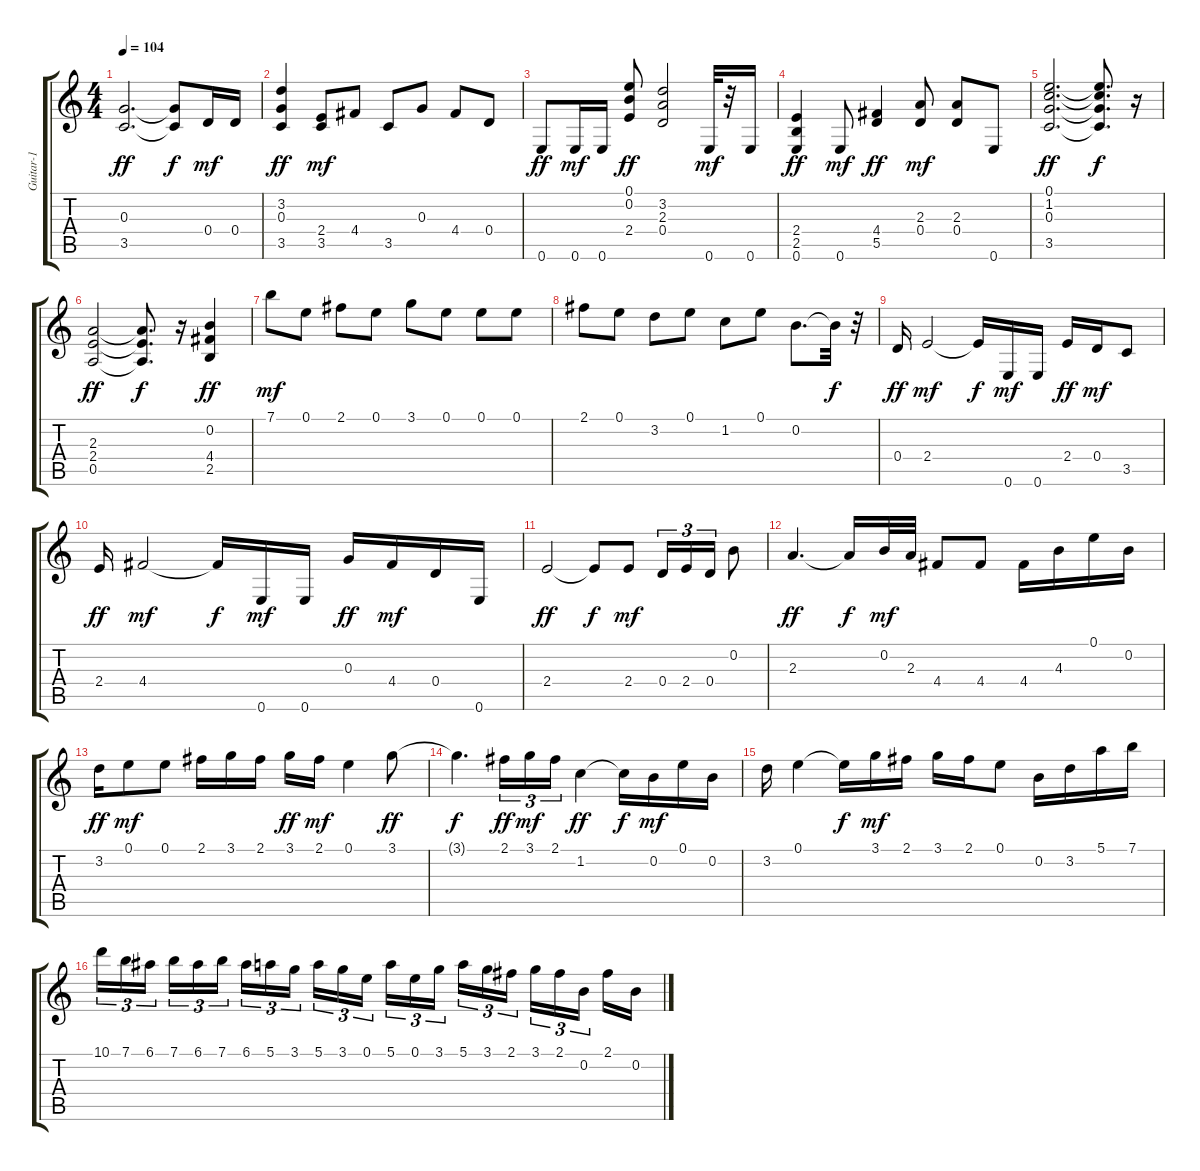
\track ("Guitar-1" "Guitar-1") {instrument acousticguitarsteel}
\staff {score tabs}
\tuning (E4 B3 G3 D3 A2 E2) {hide}
\ts (4 4)
\tempo 104
\clef g2
\ks c
(0.3 3.5).2{d dy ff} (0.3{t} 3.5{t}).8{dy f} 0.4.16{dy mf} 0.4.16 |
(3.2 0.3 3.5).4{dy ff} (2.4 3.5).8{dy mf} 4.4.8 3.5.8 0.3.8 4.4.8 0.4.8 |
0.6.8{dy ff} 0.6.16{dy mf} 0.6.16 (0.1 0.2 2.4).8{dy ff} (3.2 2.3 0.4).2 0.6.32{dy mf} r.32 0.6.16 |
(2.4 2.5 0.6).4{dy ff} 0.6.8{dy mf} (4.4 5.5).4{dy ff} (2.3 0.4).8{dy mf} (2.3 0.4).8 0.6.8 |
(0.1 1.2 0.3 3.5).2{d dy ff} (0.1{t} 1.2{t} 0.3{t} 3.5{t}).8{d dy f} r.16 |
(2.3 2.4 0.5).2{dy ff} (2.3{t} 2.4{t} 0.5{t}).8{d dy f} r.16 (0.2 4.4 2.5).4{dy ff} |
7.1.8{dy mf} 0.1.8 2.1.8 0.1.8 3.1.8 0.1.8 0.1.8 0.1.8 |
2.1.8 0.1.8 3.2.8 0.1.8 1.2.8 0.1.8 0.2.8{d} 0.2{t}.32{dy f} r.32 |
0.4.16{dy ff instrument overdrivenguitar} 2.4.2{dy mf} 2.4{t}.16{dy f} 0.6.16{dy mf} 0.6.16 2.4.16{dy ff} 0.4.16{dy mf} 3.5.8 |
2.4.16{dy ff} 4.4.2{dy mf} 4.4{t}.16{dy f} 0.6.16{dy mf} 0.6.16 0.3.16{dy ff} 4.4.16{dy mf} 0.4.16 0.6.16 |
2.4.2{dy ff} 2.4{t}.8{dy f} 2.4.8{dy mf} 0.4.16{tu (3 2)} 2.4.16{tu (3 2)} 0.4.16{tu (3 2)} 0.2.8 |
2.3.4{d dy ff} 2.3{t}.16{dy f} 0.2.32{dy mf} 2.3.32 4.4.8 4.4.8 4.4.16 4.3.16 0.1.16 0.2.16 |
3.2.16{dy ff} 0.1.8{dy mf} 0.1.8 2.1.16 3.1.16 2.1.16 3.1.16{dy ff} 2.1.16{dy mf} 0.1.4 3.1.8{dy ff} |
3.1{t}.4{d dy f} 2.1.16{tu (3 2) dy ff} 3.1.16{tu (3 2) dy mf} 2.1.16{tu (3 2)} 1.2.4{dy ff} 1.2{t}.16{dy f} 0.2.16{dy mf} 0.1.16 0.2.16 |
3.2.16 0.1.4 0.1{t}.16{dy f} 3.1.16{dy mf} 2.1.16 3.1.16 2.1.16 0.1.8 0.2.16 3.2.16 5.1.16 7.1.16 |
10.1.16{tu (3 2)} 7.1.16{tu (3 2)} 6.1.16{tu (3 2) beam splitsecondary} 7.1.16{tu (3 2)} 6.1.16{tu (3 2)} 7.1.16{tu (3 2)} 6.1.16{tu (3 2)} 5.1.16{tu (3 2)} 3.1.16{tu (3 2) beam splitsecondary} 5.1.16{tu (3 2)} 3.1.16{tu (3 2)} 0.1.16{tu (3 2)} 5.1.16{tu (3 2)} 0.1.16{tu (3 2)} 3.1.16{tu (3 2) beam splitsecondary} 5.1.16{tu (3 2)} 3.1.16{tu (3 2)} 2.1.16{tu (3 2)} 3.1.16{tu (3 2)} 2.1.16{tu (3 2)} 0.2.16{tu (3 2) beam splitsecondary} 2.1.16 0.2.16
